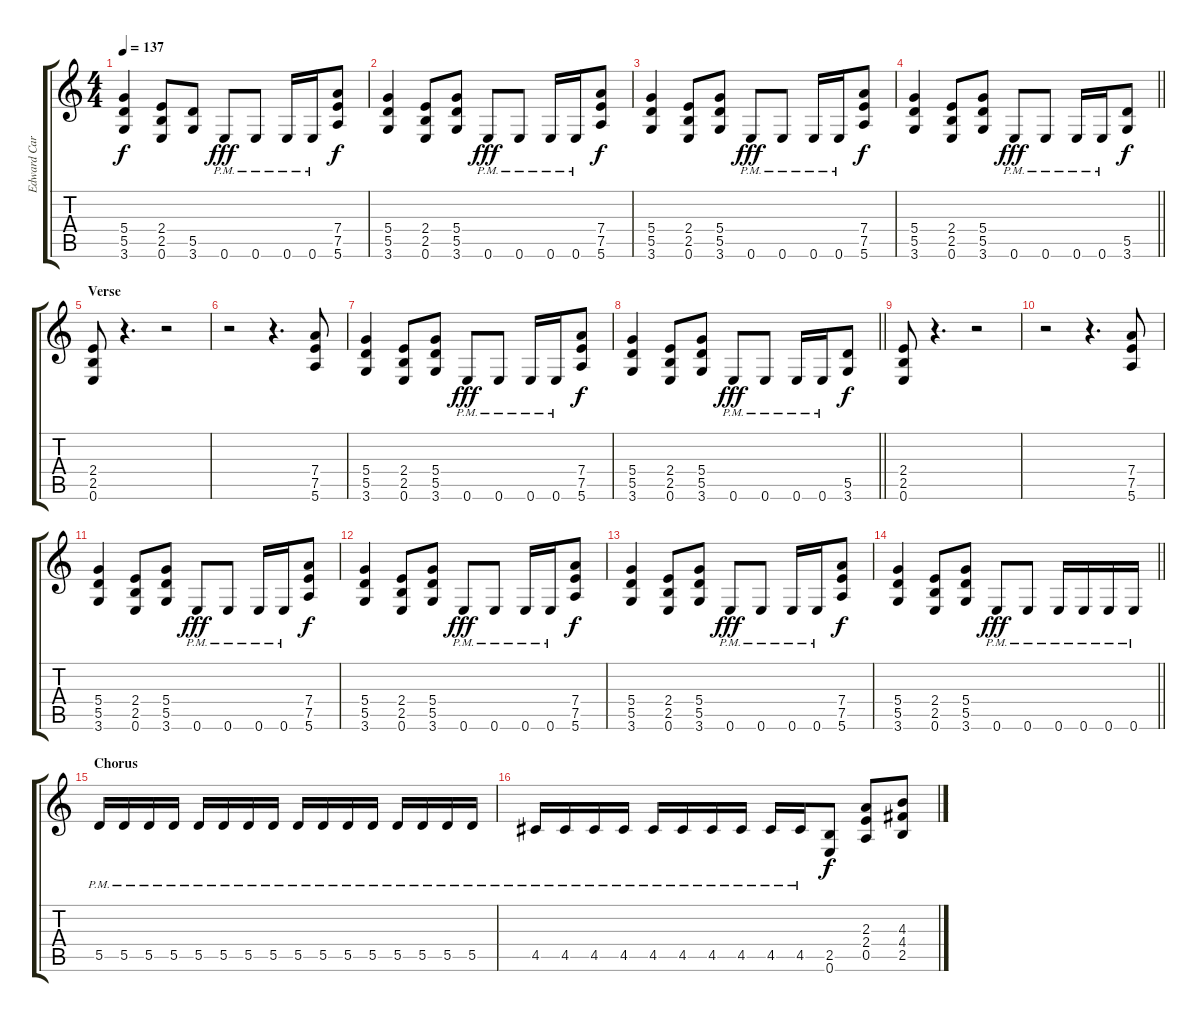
\track ("Edward Carlson" "Edward Car") {instrument overdrivenguitar}
\staff {score tabs}
\tuning (E4 B3 G3 D3 A2 E2) {hide}
\ts (4 4)
\tempo 137
\clef g2
\ks c
(5.4 5.5 3.6).4{dy f} (2.4 2.5 0.6).8 (5.5 3.6).8 0.6{pm}.8{dy fff} 0.6{pm}.8 0.6{pm}.16 0.6{pm}.16 (7.4 7.5 5.6).8{dy f} |
(5.4 5.5 3.6).4 (2.4 2.5 0.6).8 (5.4 5.5 3.6).8 0.6{pm}.8{dy fff} 0.6{pm}.8 0.6{pm}.16 0.6{pm}.16 (7.4 7.5 5.6).8{dy f} |
(5.4 5.5 3.6).4 (2.4 2.5 0.6).8 (5.4 5.5 3.6).8 0.6{pm}.8{dy fff} 0.6{pm}.8 0.6{pm}.16 0.6{pm}.16 (7.4 7.5 5.6).8{dy f} |
\barLineRight lightlight
(5.4 5.5 3.6).4 (2.4 2.5 0.6).8 (5.4 5.5 3.6).8 0.6{pm}.8{dy fff} 0.6{pm}.8 0.6{pm}.16 0.6{pm}.16 (5.5 3.6).8{dy f} |
\section ("" "Verse")
(2.4 2.5 0.6).8 r.4{d} r.2 |
r.2 r.4{d} (7.4 7.5 5.6).8 |
(5.4 5.5 3.6).4 (2.4 2.5 0.6).8 (5.4 5.5 3.6).8 0.6{pm}.8{dy fff} 0.6{pm}.8 0.6{pm}.16 0.6{pm}.16 (7.4 7.5 5.6).8{dy f} |
\barLineRight lightlight
(5.4 5.5 3.6).4 (2.4 2.5 0.6).8 (5.4 5.5 3.6).8 0.6{pm}.8{dy fff} 0.6{pm}.8 0.6{pm}.16 0.6{pm}.16 (5.5 3.6).8{dy f} |
(2.4 2.5 0.6).8 r.4{d} r.2 |
r.2 r.4{d} (7.4 7.5 5.6).8 |
(5.4 5.5 3.6).4 (2.4 2.5 0.6).8 (5.4 5.5 3.6).8 0.6{pm}.8{dy fff} 0.6{pm}.8 0.6{pm}.16 0.6{pm}.16 (7.4 7.5 5.6).8{dy f} |
(5.4 5.5 3.6).4 (2.4 2.5 0.6).8 (5.4 5.5 3.6).8 0.6{pm}.8{dy fff} 0.6{pm}.8 0.6{pm}.16 0.6{pm}.16 (7.4 7.5 5.6).8{dy f} |
(5.4 5.5 3.6).4 (2.4 2.5 0.6).8 (5.4 5.5 3.6).8 0.6{pm}.8{dy fff} 0.6{pm}.8 0.6{pm}.16 0.6{pm}.16 (7.4 7.5 5.6).8{dy f} |
\barLineRight lightlight
(5.4 5.5 3.6).4 (2.4 2.5 0.6).8 (5.4 5.5 3.6).8 0.6{pm}.8{dy fff} 0.6{pm}.8 0.6{pm}.16 0.6{pm}.16 0.6{pm}.16 0.6{pm}.16 |
\section ("" "Chorus")
5.5{pm}.16 5.5{pm}.16 5.5{pm}.16 5.5{pm}.16 5.5{pm}.16 5.5{pm}.16 5.5{pm}.16 5.5{pm}.16 5.5{pm}.16 5.5{pm}.16 5.5{pm}.16 5.5{pm}.16 5.5{pm}.16 5.5{pm}.16 5.5{pm}.16 5.5{pm}.16 |
4.5{pm}.16 4.5{pm}.16 4.5{pm}.16 4.5{pm}.16 4.5{pm}.16 4.5{pm}.16 4.5{pm}.16 4.5{pm}.16 4.5{pm}.16 4.5{pm}.16 (2.5 0.6).8{dy f} (2.3 2.4 0.5).8 (4.3 4.4 2.5).8
